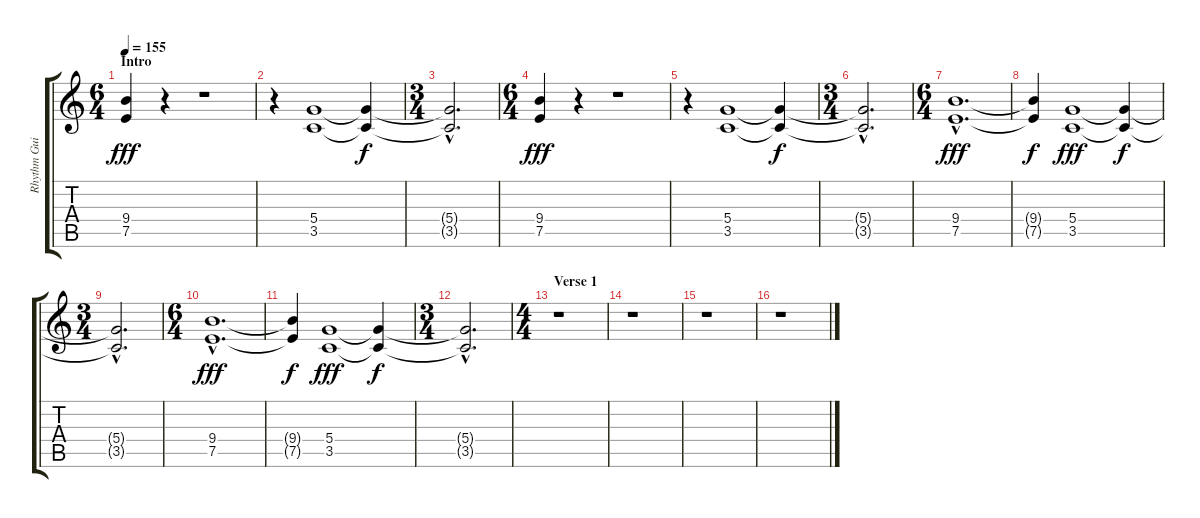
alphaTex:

\track ("Rhythm Guitar" "Rhythm Gui") {instrument distortionguitar}
\staff {score tabs}
\tuning (E4 B3 G3 D3 A2 E2) {hide}
\ts (6 4)
\section ("" "Intro")
\tempo 155
\clef g2
\ks c
(9.4 7.5).4{dy fff instrument distortionguitar} r.4 r.1 |
r.4 (5.4 3.5).1 (5.4{t} 3.5{t}).4{dy f} |
\ts (3 4)
(5.4{hac t} 3.5{hac t}).2{d} |
\ts (6 4)
(9.4 7.5).4{dy fff} r.4 r.1 |
r.4 (5.4 3.5).1 (5.4{t} 3.5{t}).4{dy f} |
\ts (3 4)
(5.4{hac t} 3.5{hac t}).2{d} |
\ts (6 4)
(9.4{hac} 7.5{hac}).1{d dy fff} |
(9.4{t} 7.5{t}).4{dy f} (5.4 3.5).1{dy fff} (5.4{t} 3.5{t}).4{dy f} |
\ts (3 4)
(5.4{hac t} 3.5{hac t}).2{d} |
\ts (6 4)
(9.4{hac} 7.5{hac}).1{d dy fff} |
(9.4{t} 7.5{t}).4{dy f} (5.4 3.5).1{dy fff} (5.4{t} 3.5{t}).4{dy f} |
\ts (3 4)
(5.4{hac t} 3.5{hac t}).2{d} |
\ts (4 4)
\section ("" "Verse 1")
r.1 |
r.1 |
r.1 |
r.1
